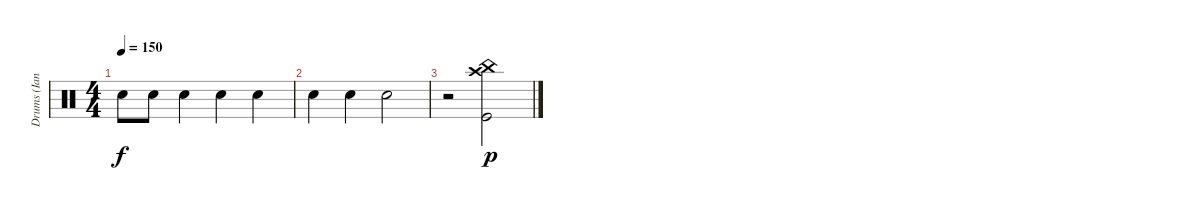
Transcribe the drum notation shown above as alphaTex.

\track ("Drums (Ian Paice)" "Drums (Ian") {instrument percussion}
\staff {score}
\articulation defaults
\ts (4 4)
\tempo 150
\clef neutral
\ks c "Electric Snare (hit)".8{dy f} "Electric Snare (hit)".8 "Electric Snare (hit)".4 "Electric Snare (hit)".4 "Electric Snare (hit)".4
|
"Electric Snare (hit)".4 "Electric Snare (hit)".4 "Electric Snare (hit)".2 |
r.2 ("Crash high (hit)" "China (hit)" "Kick (hit)").2{dy p}
